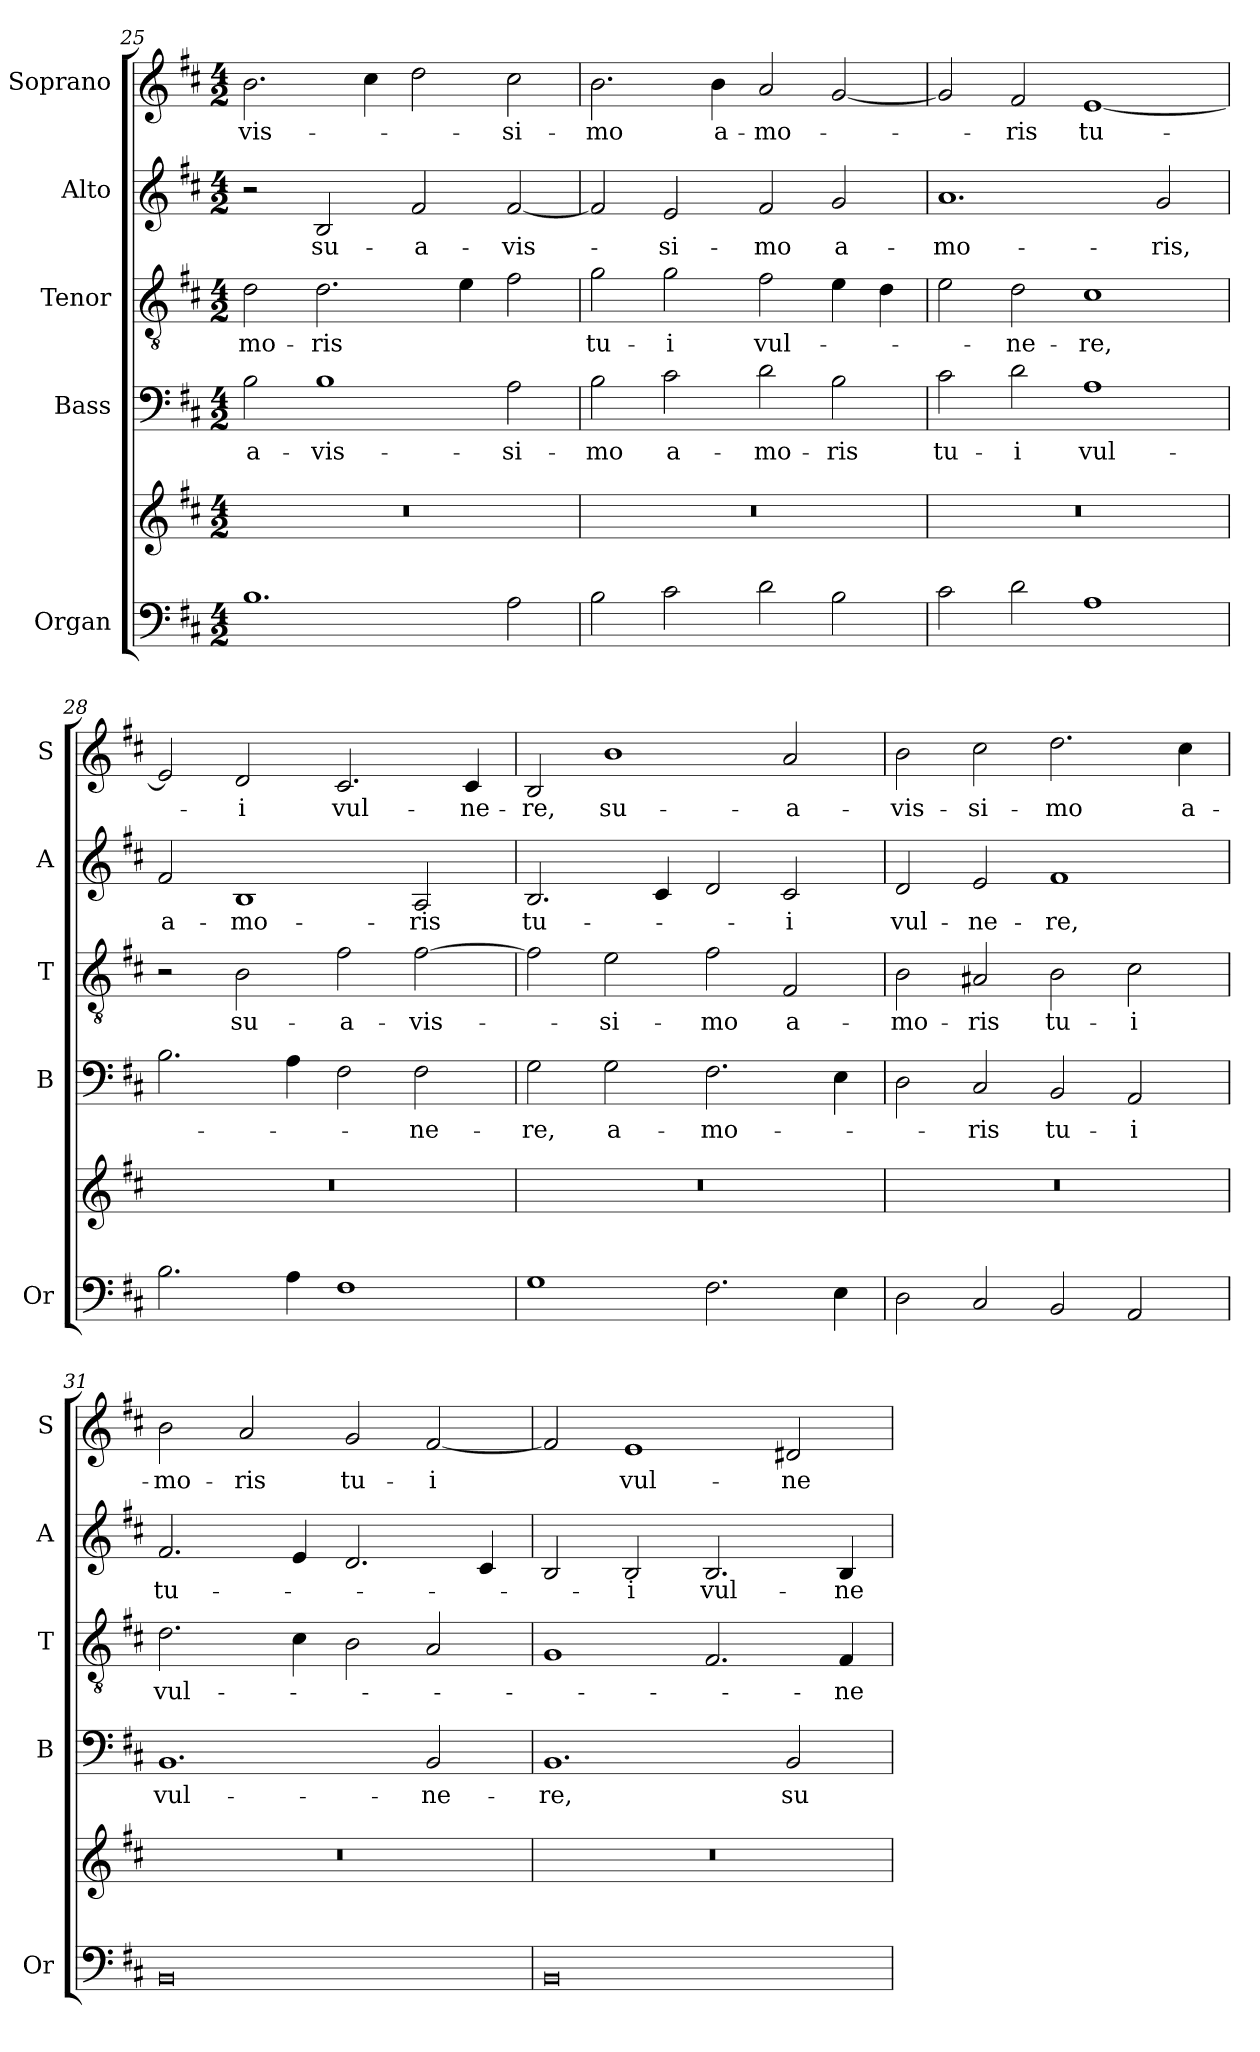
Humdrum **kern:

**kern	**kern	**kern	**text	**kern	**text	**kern	**text	**kern	**text
*part5	*part5	*part4	*part4	*part3	*part3	*part2	*part2	*part1	*part1
*staff6	*staff5	*staff4	*staff4	*staff3	*staff3	*staff2	*staff2	*staff1	*staff1
*I"Organ	*	*I"Bass	*	*I"Tenor	*	*I"Alto	*	*I"Soprano	*
*I'Or	*	*I'B	*	*I'T	*	*I'A	*	*I'S	*
*clefF4	*clefG2	*clefF4	*	*clefGv2	*	*clefG2	*	*clefG2	*
*k[f#c#]	*k[f#c#]	*k[f#c#]	*	*k[f#c#]	*	*k[f#c#]	*	*k[f#c#]	*
*D:	*D:	*D:	*	*D:	*	*D:	*	*D:	*
*M4/2	*M4/2	*M4/2	*	*M4/2	*	*M4/2	*	*M4/2	*
=25	=25	=25	=25	=25	=25	=25	=25	=25	=25
!	!	!	!LO:LY:b	!	!LO:LY:b	!	!	!	!LO:LY:b
1.B	0r	2B\	-a-	2d\	-mo-	2r	.	2.b\	-vis-
!	!	!	!LO:LY:b	!	!LO:LY:b	!	!LO:LY:b	!	!
.	.	1B	-vis-	2.d\	-ris	2B/	su-	.	.
.	.	.	.	.	.	.	.	4cc#\	.
!	!	!	!	!	!	!	!LO:LY:b	!	!
.	.	.	.	.	.	2f#/	-a-	2dd\	.
.	.	.	.	4e\	.	.	.	.	.
!	!	!	!LO:LY:b	!	!	!	!LO:LY:b	!	!LO:LY:b
2A\	.	2A\	-si-	2f#\	.	[2f#/	-vis-	2cc#\	-si-
=26	=26	=26	=26	=26	=26	=26	=26	=26	=26
!	!	!	!LO:LY:b	!	!LO:LY:b	!	!	!	!LO:LY:b
2B\	0r	2B\	-mo	2g\	tu-	2f#/]	.	2.b\	-mo
!	!	!	!LO:LY:b	!	!LO:LY:b	!	!LO:LY:b	!	!
2c#\	.	2c#\	a-	2g\	-i	2e/	-si-	.	.
!	!	!	!	!	!	!	!	!	!LO:LY:b
.	.	.	.	.	.	.	.	4b\	a-
!	!	!	!LO:LY:b	!	!LO:LY:b	!	!LO:LY:b	!	!LO:LY:b
2d\	.	2d\	-mo-	2f#\	vul-	2f#/	-mo	2a/	-mo-
!	!	!	!LO:LY:b	!	!	!	!LO:LY:b	!	!
2B\	.	2B\	-ris	4e\	.	2g/	a-	[2g/	.
.	.	.	.	4d\	.	.	.	.	.
!!LO:PB:g=z
=27	=27	=27	=27	=27	=27	=27	=27	=27	=27
!	!	!	!LO:LY:b	!	!	!	!LO:LY:b	!	!
2c#\	0r	2c#\	tu-	2e\	.	1.a	-mo-	2g/]	.
!	!	!	!LO:LY:b	!	!LO:LY:b	!	!	!	!LO:LY:b
2d\	.	2d\	-i	2d\	-ne-	.	.	2f#/	-ris
!	!	!	!LO:LY:b	!	!LO:LY:b	!	!	!	!LO:LY:b
1A	.	1A	vul-	1c#	-re,	.	.	[1e	tu-
!	!	!	!	!	!	!	!LO:LY:b	!	!
.	.	.	.	.	.	2g/	-ris,	.	.
=28	=28	=28	=28	=28	=28	=28	=28	=28	=28
!	!	!	!	!	!	!	!LO:LY:b	!	!
2.B\	0r	2.B\	.	2r	.	2f#/	a-	2e/]	.
!	!	!	!	!	!LO:LY:b	!	!LO:LY:b	!	!LO:LY:b
.	.	.	.	2B\	su-	1B	-mo-	2d/	-i
4A\	.	4A\	.	.	.	.	.	.	.
!	!	!	!	!	!LO:LY:b	!	!	!	!LO:LY:b
1F#	.	2F#\	.	2f#\	-a-	.	.	2.c#/	vul-
!	!	!	!LO:LY:b	!	!LO:LY:b	!	!LO:LY:b	!	!
.	.	2F#\	-ne-	[2f#\	-vis-	2A/	-ris	.	.
!	!	!	!	!	!	!	!	!	!LO:LY:b
.	.	.	.	.	.	.	.	4c#/	-ne-
=29	=29	=29	=29	=29	=29	=29	=29	=29	=29
!	!	!	!LO:LY:b	!	!	!	!LO:LY:b	!	!LO:LY:b
1G	0r	2G\	-re,	2f#\]	.	2.B/	tu-	2B/	-re,
!	!	!	!LO:LY:b	!	!LO:LY:b	!	!	!	!LO:LY:b
.	.	2G\	a-	2e\	-si-	.	.	1b	su-
.	.	.	.	.	.	4c#/	.	.	.
!	!	!	!LO:LY:b	!	!LO:LY:b	!	!	!	!
2.F#\	.	2.F#\	-mo-	2f#\	-mo	2d/	.	.	.
!	!	!	!	!	!LO:LY:b	!	!LO:LY:b	!	!LO:LY:b
.	.	.	.	2F#/	a-	2c#/	-i	2a/	-a-
4E\	.	4E\	.	.	.	.	.	.	.
=30	=30	=30	=30	=30	=30	=30	=30	=30	=30
!	!	!	!	!	!LO:LY:b	!	!LO:LY:b	!	!LO:LY:b
2D\	0r	2D\	.	2B\	-mo-	2d/	vul-	2b\	-vis-
!	!	!	!LO:LY:b	!	!LO:LY:b	!	!LO:LY:b	!	!LO:LY:b
2C#/	.	2C#/	-ris	2A#X/	-ris	2e/	-ne-	2cc#\	-si-
!	!	!	!LO:LY:b	!	!LO:LY:b	!	!LO:LY:b	!	!LO:LY:b
2BB/	.	2BB/	tu-	2B\	tu-	1f#	-re,	2.dd\	-mo
!	!	!	!LO:LY:b	!	!LO:LY:b	!	!	!	!
2AA/	.	2AA/	-i	2c#\	-i	.	.	.	.
!	!	!	!	!	!	!	!	!	!LO:LY:b
.	.	.	.	.	.	.	.	4cc#\	a-
=31	=31	=31	=31	=31	=31	=31	=31	=31	=31
!	!	!	!LO:LY:b	!	!LO:LY:b	!	!LO:LY:b	!	!LO:LY:b
0BB	0r	1.BB	vul-	2.d\	vul-	2.f#/	tu-	2b\	-mo-
!	!	!	!	!	!	!	!	!	!LO:LY:b
.	.	.	.	.	.	.	.	2a/	-ris
.	.	.	.	4c#\	.	4e/	.	.	.
!	!	!	!	!	!	!	!	!	!LO:LY:b
.	.	.	.	2B\	.	2.d/	.	2g/	tu-
!	!	!	!LO:LY:b	!	!	!	!	!	!LO:LY:b
.	.	2BB/	-ne-	2A/	.	.	.	[2f#/	-i
.	.	.	.	.	.	4c#/	.	.	.
!!LO:LB:g=z
=32	=32	=32	=32	=32	=32	=32	=32	=32	=32
!	!	!	!LO:LY:b	!	!	!	!	!	!
0BB	0r	1.BB	-re,	1G	.	2B/	.	2f#/]	.
!	!	!	!	!	!	!	!LO:LY:b	!	!LO:LY:b
.	.	.	.	.	.	2B/	-i	1e	vul-
!	!	!	!	!	!	!	!LO:LY:b	!	!
.	.	.	.	2.F#/	.	2.B/	vul-	.	.
!	!	!	!LO:LY:b	!	!	!	!	!	!LO:LY:b
.	.	2BB/	su-	.	.	.	.	2d#X/	-ne-
!	!	!	!	!	!LO:LY:b	!	!LO:LY:b	!	!
.	.	.	.	4F#/	-ne-	4B/	-ne-	.	.
=	=	=	=	=	=	=	=	=	=
*-	*-	*-	*-	*-	*-	*-	*-	*-	*-
